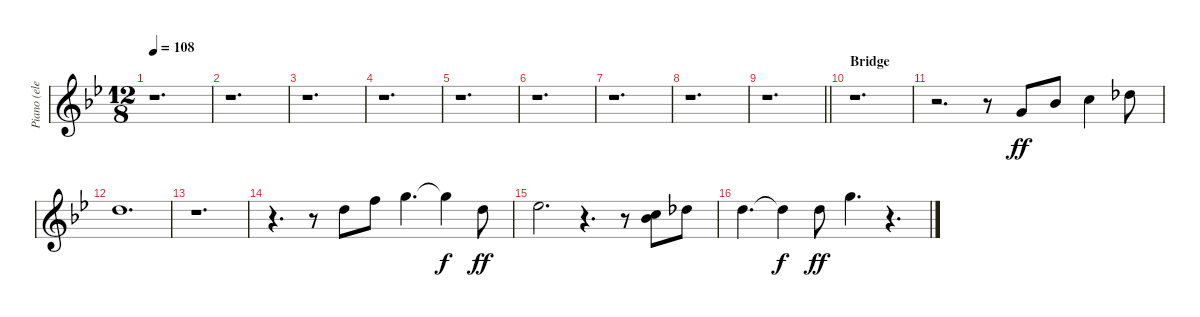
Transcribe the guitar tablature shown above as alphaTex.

\track ("Piano (elec.)" "Piano (ele") {instrument electricgrandpiano}
\staff {score}
\tuning (E4 B3 G3 D3 A2 E2) {hide}
\ts (12 8)
\tempo 108
\clef g2
\ks gminor
r.1{d dy ff} |
r.1{d} |
r.1{d} |
r.1{d} |
r.1{d} |
r.1{d} |
r.1{d} |
r.1{d} |
\barLineRight lightlight
r.1{d} |
\section ("" "Bridge")
r.1{d} |
r.2{d} r.8 8.2.8 6.1.8 8.1.4 9.1.8 |
10.1.1{d} |
r.1{d} |
r.4{d} r.8 10.1.8 13.1.8 15.1.4{d} 15.1{t}.4{dy f} 15.2.8{dy ff} |
16.2.2{d} r.4{d} r.8 (13.2 15.3).8 14.2.8 |
15.2.4{d} 15.2{t}.4{dy f} 15.2.8{dy ff} 15.1.4{d} r.4{d}
